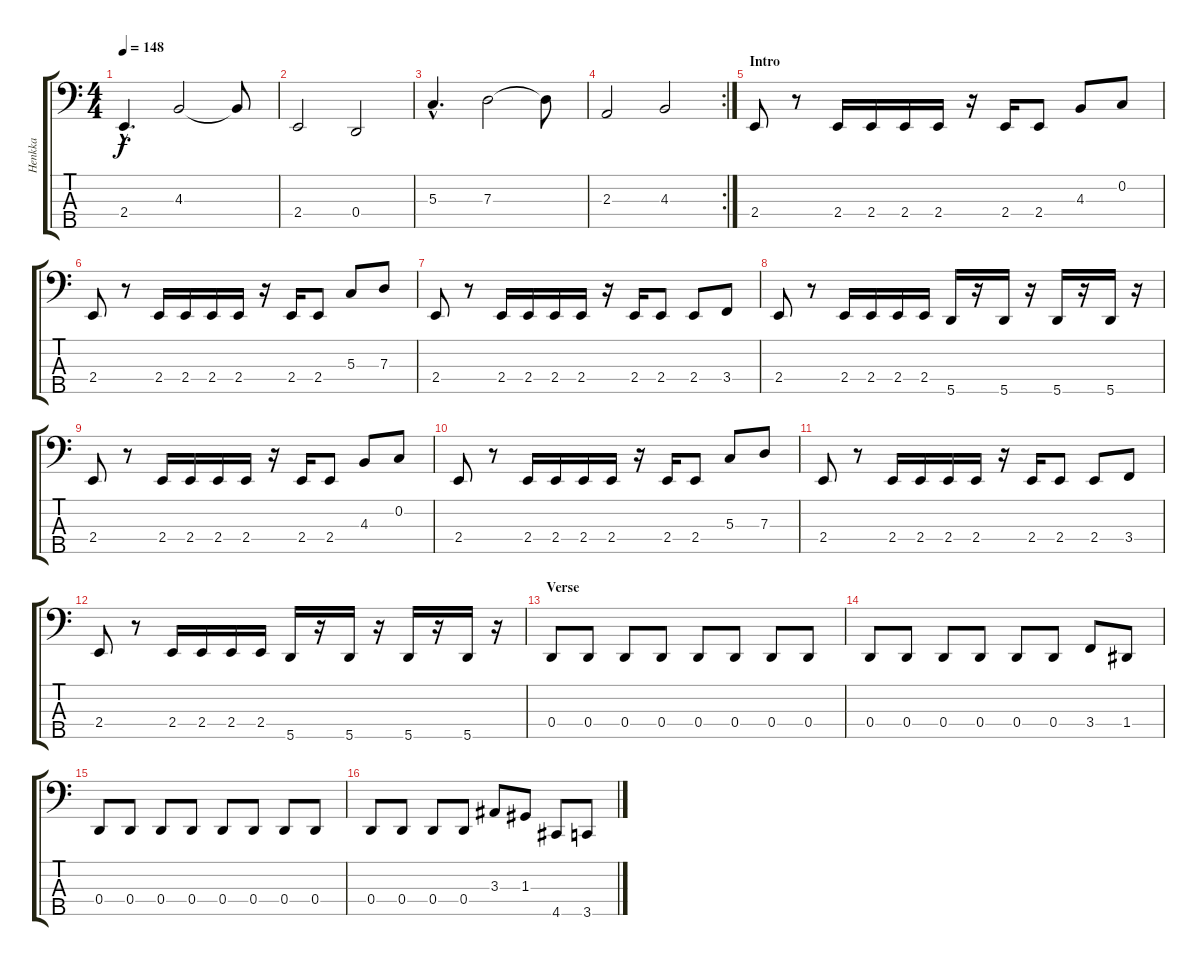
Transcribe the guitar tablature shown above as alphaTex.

\track ("Henkka" "Henkka") {instrument electricbasspick}
\staff {score tabs}
\tuning (F2 C2 G1 D1 A0) {hide}
\ts (4 4)
\tempo 148
\clef f4
\ks c
2.4{hac}.4{d dy f} 4.3.2 4.3{t}.8 |
2.4.2 0.4.2 |
5.3{hac}.4{d} 7.3.2 7.3{t}.8 |
\rc 2
2.3.2 4.3.2 |
\section ("" "Intro")
2.4.8 r.8 2.4.16 2.4.16 2.4.16 2.4.16 r.16 2.4.16 2.4.8 4.3.8 0.2.8 |
2.4.8 r.8 2.4.16 2.4.16 2.4.16 2.4.16 r.16 2.4.16 2.4.8 5.3.8 7.3.8 |
2.4.8 r.8 2.4.16 2.4.16 2.4.16 2.4.16 r.16 2.4.16 2.4.8 2.4.8 3.4.8 |
2.4.8 r.8 2.4.16 2.4.16 2.4.16 2.4.16 5.5.16 r.16 5.5.16 r.16 5.5.16 r.16 5.5.16 r.16 |
2.4.8 r.8 2.4.16 2.4.16 2.4.16 2.4.16 r.16 2.4.16 2.4.8 4.3.8 0.2.8 |
2.4.8 r.8 2.4.16 2.4.16 2.4.16 2.4.16 r.16 2.4.16 2.4.8 5.3.8 7.3.8 |
2.4.8 r.8 2.4.16 2.4.16 2.4.16 2.4.16 r.16 2.4.16 2.4.8 2.4.8 3.4.8 |
2.4.8 r.8 2.4.16 2.4.16 2.4.16 2.4.16 5.5.16 r.16 5.5.16 r.16 5.5.16 r.16 5.5.16 r.16 |
\section ("" "Verse")
0.4.8 0.4.8 0.4.8 0.4.8 0.4.8 0.4.8 0.4.8 0.4.8 |
0.4.8 0.4.8 0.4.8 0.4.8 0.4.8 0.4.8 3.4.8 1.4.8 |
0.4.8 0.4.8 0.4.8 0.4.8 0.4.8 0.4.8 0.4.8 0.4.8 |
0.4.8 0.4.8 0.4.8 0.4.8 3.3.8 1.3.8 4.5.8 3.5.8
